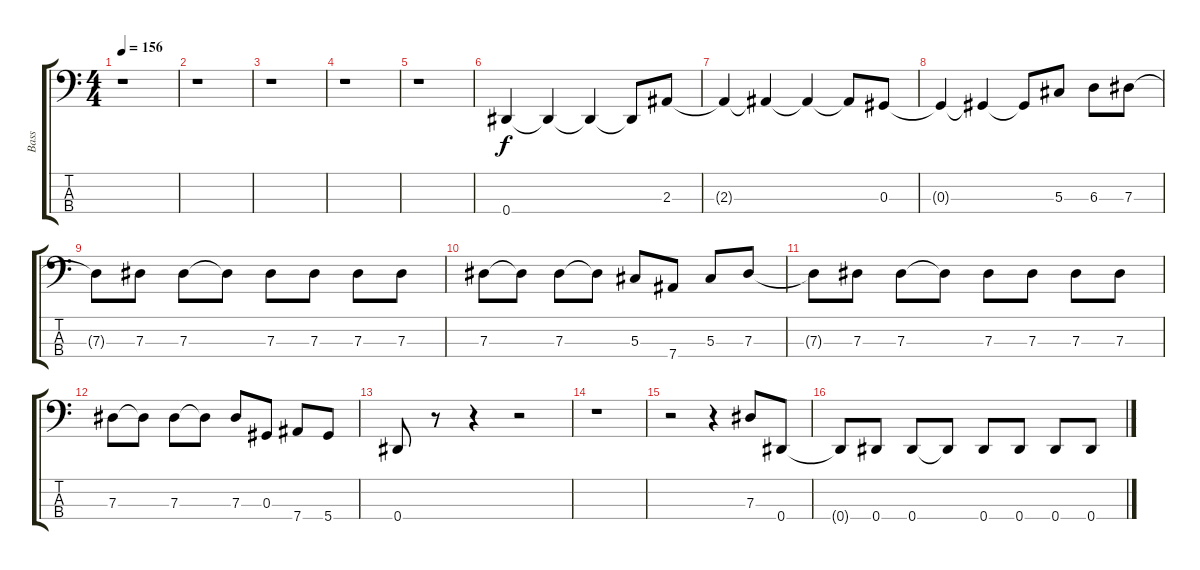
\track ("Bass" "Bass") {instrument electricbasspick}
\staff {score tabs}
\tuning (Gb2 Db2 Ab1 Eb1) {hide}
\ts (4 4)
\tempo 156
\clef f4
\ks c
r.1{dy f instrument electricbasspick} |
r.1 |
r.1 |
r.1 |
r.1 |
0.4.4 0.4{t}.4 0.4{t}.4 0.4{t}.8 2.3.8 |
2.3{t}.4 2.3{t}.4 2.3{t}.4 2.3{t}.8 0.3.8 |
0.3{t}.4 0.3{t}.4 0.3{t}.8 5.3.8 6.3.8 7.3.8 |
7.3{t}.8 7.3.8 7.3.8 7.3{t}.8 7.3.8 7.3.8 7.3.8 7.3.8 |
7.3.8 7.3{t}.8 7.3.8 7.3{t}.8 5.3.8 7.4.8 5.3.8 7.3.8 |
7.3{t}.8 7.3.8 7.3.8 7.3{t}.8 7.3.8 7.3.8 7.3.8 7.3.8 |
7.3.8 7.3{t}.8 7.3.8 7.3{t}.8 7.3.8 0.3.8 7.4.8 5.4.8 |
0.4.8 r.8 r.4 r.2 |
r.1 |
r.2 r.4 7.3.8 0.4.8 |
0.4{t}.8 0.4.8 0.4.8 0.4{t}.8 0.4.8 0.4.8 0.4.8 0.4.8
